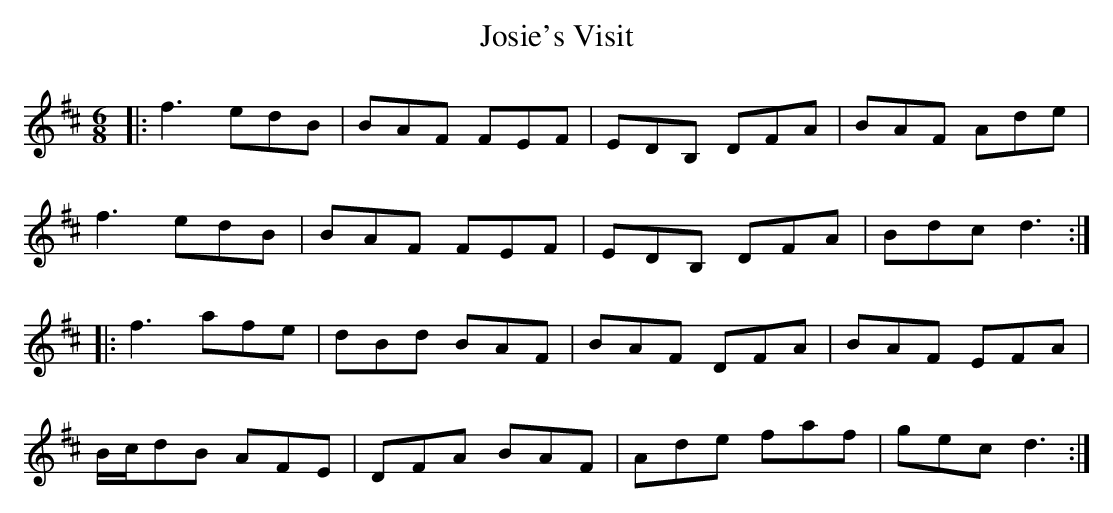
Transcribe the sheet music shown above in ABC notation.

X:1
T: Josie's Visit
M: 6/8
L: 1/8
K: Dmaj
|:f3 edB|BAF FEF|EDB, DFA|BAF Ade|
f3 edB|BAF FEF|EDB, DFA|Bdc d3:|
|:f3 afe|dBd BAF|BAF DFA|BAF EFA|
B/c/dB AFE|DFA BAF|Ade faf|gec d3:|
